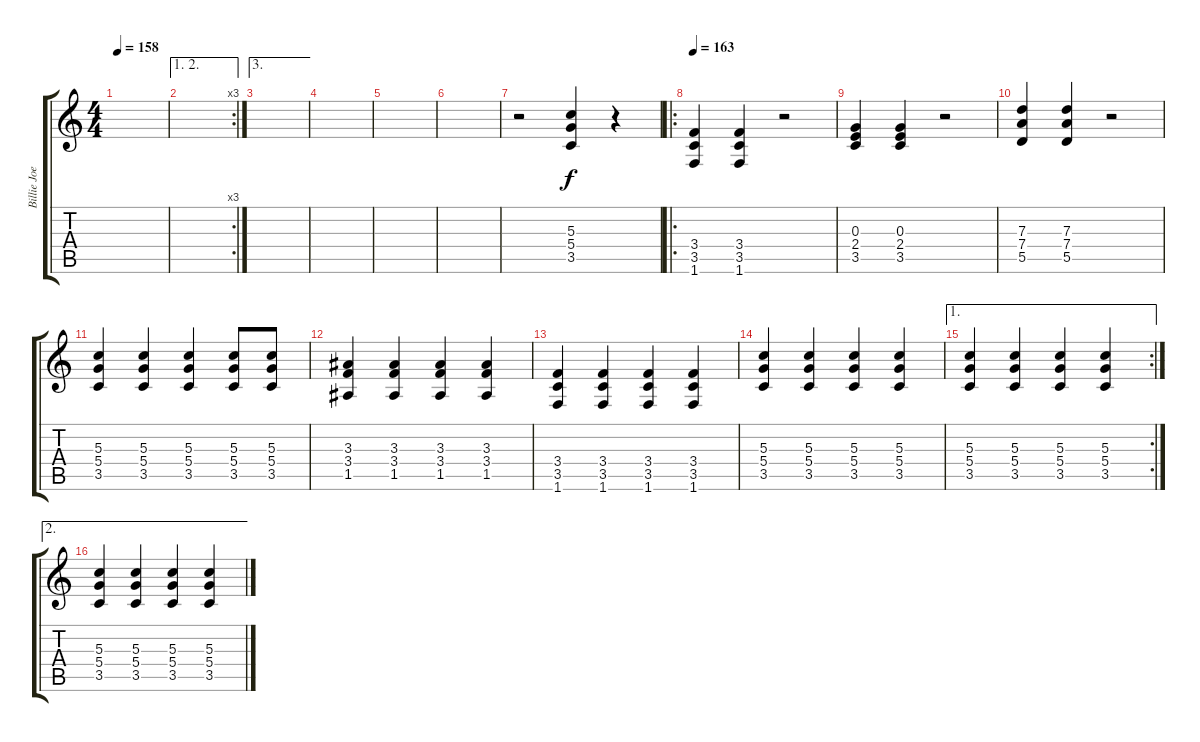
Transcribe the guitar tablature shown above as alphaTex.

\track ("Billie Joe - Electric Rhythm Guitar" "Billie Joe") {instrument distortionguitar}
\staff {score tabs}
\tuning (E4 B3 G3 D3 A2 E2) {hide}
\ts (4 4)
\tempo 158
\clef g2
\ks c
|
\ae (1 2)
\rc 3
|
\ae 3
|
|
|
|
r.2 (5.3 5.4 3.5).4{volume 12} r.4 |
\ro
\tempo 163
(3.4 3.5 1.6).4 (3.4 3.5 1.6).4 r.2 |
(0.3 2.4 3.5).4 (0.3 2.4 3.5).4 r.2 |
(7.3 7.4 5.5).4 (7.3 7.4 5.5).4 r.2 |
(5.3 5.4 3.5).4 (5.3 5.4 3.5).4 (5.3 5.4 3.5).4 (5.3 5.4 3.5).8 (5.3 5.4 3.5).8 |
(3.3 3.4 1.5).4 (3.3 3.4 1.5).4 (3.3 3.4 1.5).4 (3.3 3.4 1.5).4 |
(3.4 3.5 1.6).4 (3.4 3.5 1.6).4 (3.4 3.5 1.6).4 (3.4 3.5 1.6).4 |
(5.3 5.4 3.5).4 (5.3 5.4 3.5).4 (5.3 5.4 3.5).4 (5.3 5.4 3.5).4 |
\ae 1
\rc 2
(5.3 5.4 3.5).4 (5.3 5.4 3.5).4 (5.3 5.4 3.5).4 (5.3 5.4 3.5).4 |
\ae 2
(5.3 5.4 3.5).4 (5.3 5.4 3.5).4 (5.3 5.4 3.5).4 (5.3 5.4 3.5).4
